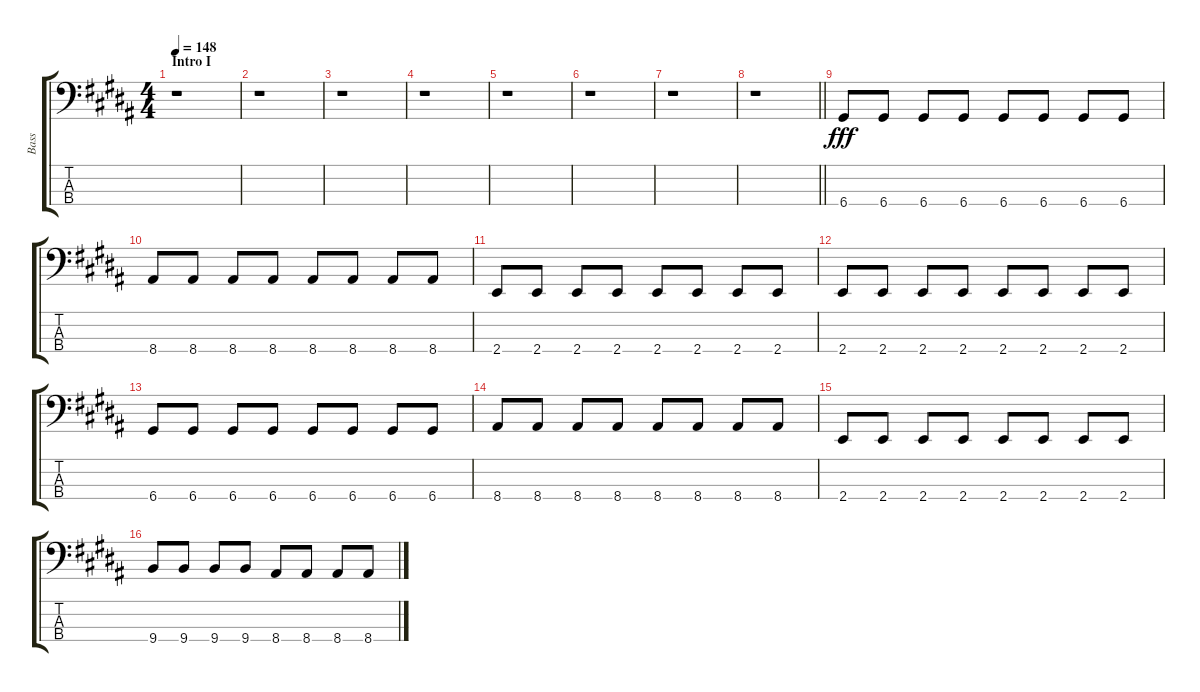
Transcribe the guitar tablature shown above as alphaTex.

\track ("Bass" "Bass") {instrument electricbassfinger}
\staff {score tabs}
\tuning (G2 D2 A1 D1) {hide}
\ts (4 4)
\section ("" "Intro I")
\tempo 148
\clef f4
\ks b
r.1{dy fff instrument electricbassfinger} |
r.1 |
r.1 |
r.1 |
r.1 |
r.1 |
r.1 |
\barLineRight lightlight
r.1 |
6.4.8 6.4.8 6.4.8 6.4.8 6.4.8 6.4.8 6.4.8 6.4.8 |
8.4.8 8.4.8 8.4.8 8.4.8 8.4.8 8.4.8 8.4.8 8.4.8 |
2.4.8 2.4.8 2.4.8 2.4.8 2.4.8 2.4.8 2.4.8 2.4.8 |
2.4.8 2.4.8 2.4.8 2.4.8 2.4.8 2.4.8 2.4.8 2.4.8 |
6.4.8 6.4.8 6.4.8 6.4.8 6.4.8 6.4.8 6.4.8 6.4.8 |
8.4.8 8.4.8 8.4.8 8.4.8 8.4.8 8.4.8 8.4.8 8.4.8 |
2.4.8 2.4.8 2.4.8 2.4.8 2.4.8 2.4.8 2.4.8 2.4.8 |
9.4.8 9.4.8 9.4.8 9.4.8 8.4.8 8.4.8 8.4.8 8.4.8
